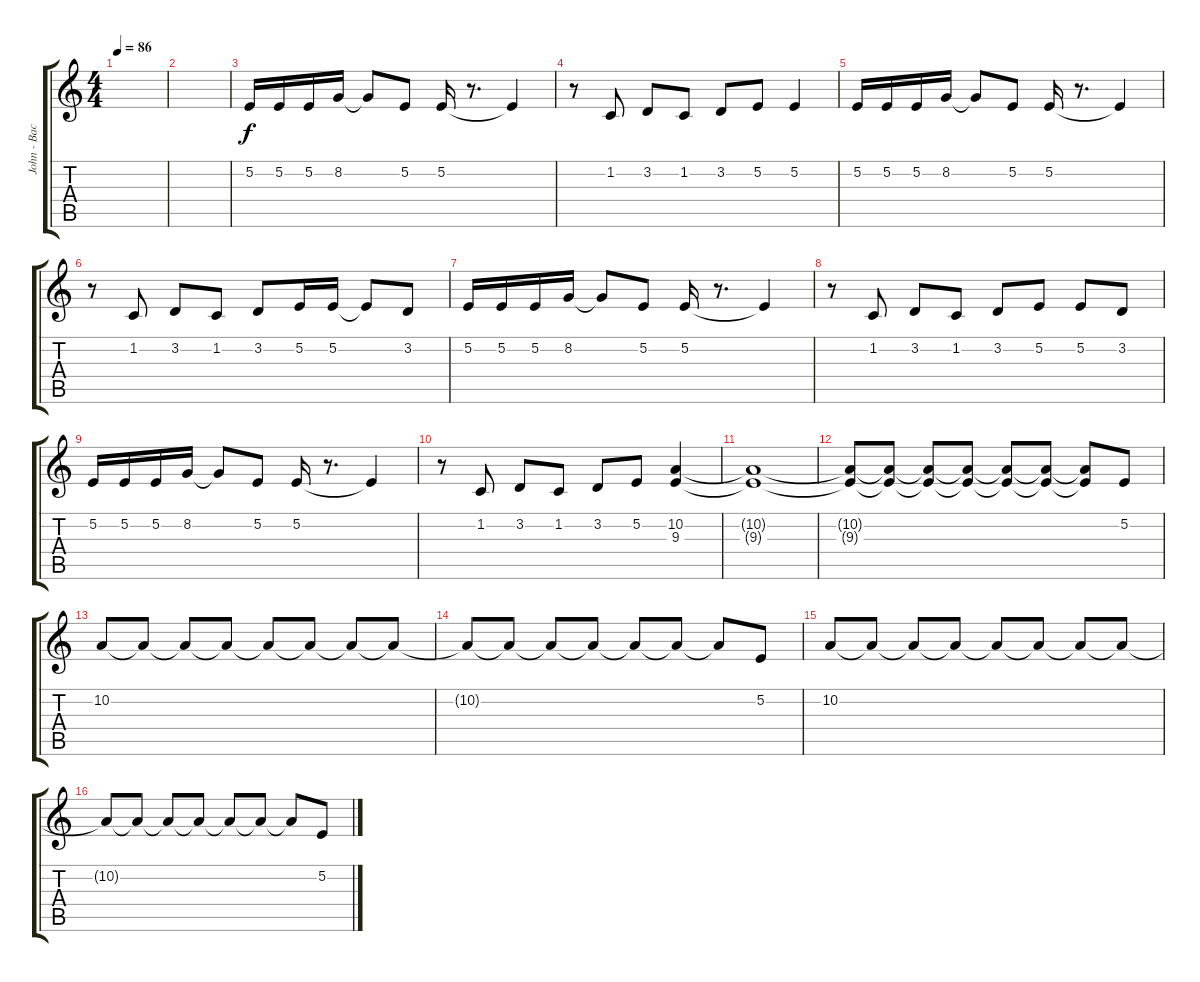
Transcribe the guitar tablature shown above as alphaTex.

\track ("John - Back Voice" "John - Bac") {instrument voiceoohs}
\staff {score tabs}
\tuning (E4 B3 G3 D3 A2 E2) {hide}
\ts (4 4)
\tempo 86
\clef g2
\ks c
|
|
5.2.16 5.2.16 5.2.16 8.2.16 8.2{t}.8 5.2.8 5.2.16 r.8{d} 5.2{t}.4 |
r.8 1.2.8 3.2.8 1.2.8 3.2.8 5.2.8 5.2.4 |
5.2.16 5.2.16 5.2.16 8.2.16 8.2{t}.8 5.2.8 5.2.16 r.8{d} 5.2{t}.4 |
r.8 1.2.8 3.2.8 1.2.8 3.2.8 5.2.16 5.2.16 5.2{t}.8 3.2.8 |
5.2.16 5.2.16 5.2.16 8.2.16 8.2{t}.8 5.2.8 5.2.16 r.8{d} 5.2{t}.4 |
r.8 1.2.8 3.2.8 1.2.8 3.2.8 5.2.8 5.2.8 3.2.8 |
5.2.16 5.2.16 5.2.16 8.2.16 8.2{t}.8 5.2.8 5.2.16 r.8{d} 5.2{t}.4 |
r.8 1.2.8 3.2.8 1.2.8 3.2.8 5.2.8 (10.2 9.3).4 |
(10.2{t} 9.3{t}).1 |
(10.2{t} 9.3{t}).8 (10.2{t} 9.3{t}).8 (10.2{t} 9.3{t}).8 (10.2{t} 9.3{t}).8 (10.2{t} 9.3{t}).8 (10.2{t} 9.3{t}).8 (10.2{t} 9.3{t}).8 5.2.8 |
10.2.8 10.2{t}.8 10.2{t}.8 10.2{t}.8 10.2{t}.8 10.2{t}.8 10.2{t}.8 10.2{t}.8 |
10.2{t}.8 10.2{t}.8 10.2{t}.8 10.2{t}.8 10.2{t}.8 10.2{t}.8 10.2{t}.8 5.2.8 |
10.2.8 10.2{t}.8 10.2{t}.8 10.2{t}.8 10.2{t}.8 10.2{t}.8 10.2{t}.8 10.2{t}.8 |
10.2{t}.8 10.2{t}.8 10.2{t}.8 10.2{t}.8 10.2{t}.8 10.2{t}.8 10.2{t}.8 5.2.8
